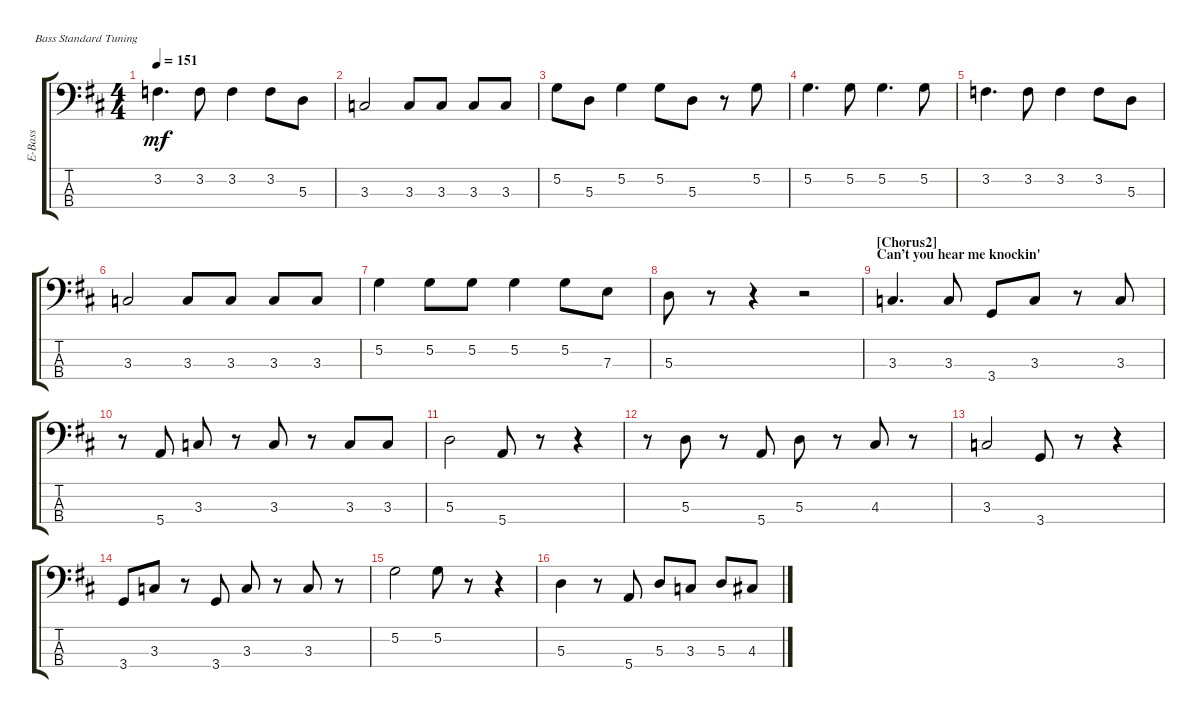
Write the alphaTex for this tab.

\bracketExtendMode groupsimilarinstruments
\track ("Electric Bass" "E-Bass") {instrument electricbassfinger}
\staff {score tabs}
\tuning (G2 D2 A1 E1)
\ts (4 4)
\tempo 151
\clef f4
\ks d
3.2{acc forcenatural}.4{d dy mf} 3.2{acc forcenatural}.8 3.2{acc forcenatural}.4 3.2{acc forcenatural}.8 5.3{acc forcenatural}.8 |
3.3{acc forcenatural}.2 3.3{acc forcenatural}.8 3.3{acc forcenatural}.8 3.3{acc forcenatural}.8 3.3{acc forcenatural}.8 |
5.2{acc forcenatural}.8 5.3{acc forcenatural}.8 5.2{acc forcenatural}.4 5.2{acc forcenatural}.8 5.3{acc forcenatural}.8 r.8 5.2{acc forcenatural}.8 |
5.2{acc forcenatural}.4{d} 5.2{acc forcenatural}.8 5.2{acc forcenatural}.4{d} 5.2{acc forcenatural}.8 |
3.2{acc forcenatural}.4{d} 3.2{acc forcenatural}.8 3.2{acc forcenatural}.4 3.2{acc forcenatural}.8 5.3{acc forcenatural}.8 |
3.3{acc forcenatural}.2 3.3{acc forcenatural}.8 3.3{acc forcenatural}.8 3.3{acc forcenatural}.8 3.3{acc forcenatural}.8 |
5.2{acc forcenatural}.4 5.2{acc forcenatural}.8 5.2{acc forcenatural}.8 5.2{acc forcenatural}.4 5.2{acc forcenatural}.8 7.3{acc forcenatural}.8 |
5.3{acc forcenatural}.8 r.8 r.4 r.2 |
\section ("" "[Chorus2]\nCan’t you hear me knockin'\n")
3.3{acc forcenatural}.4{d} 3.3{acc forcenatural}.8 3.4{acc forcenatural}.8 3.3{acc forcenatural}.8 r.8 3.3{acc forcenatural}.8 |
r.8 5.4{acc forcenatural}.8 3.3{acc forcenatural}.8 r.8 3.3{acc forcenatural}.8 r.8 3.3{acc forcenatural}.8 3.3{acc forcenatural}.8 |
5.3{acc forcenatural}.2 5.4{acc forcenatural}.8 r.8 r.4 |
r.8 5.3{acc forcenatural}.8 r.8 5.4{acc forcenatural}.8 5.3{acc forcenatural}.8 r.8 4.3{acc #}.8 r.8 |
3.3{acc forcenatural}.2 3.4{acc forcenatural}.8 r.8 r.4 |
3.4{acc forcenatural}.8 3.3{acc forcenatural}.8 r.8 3.4{acc forcenatural}.8 3.3{acc forcenatural}.8 r.8 3.3{acc forcenatural}.8 r.8 |
5.2{acc forcenatural}.2 5.2{acc forcenatural}.8 r.8 r.4 |
5.3{acc forcenatural}.4 r.8 5.4{acc forcenatural}.8 5.3{acc forcenatural}.8 3.3{acc forcenatural}.8 5.3{acc forcenatural}.8 4.3{acc #}.8
